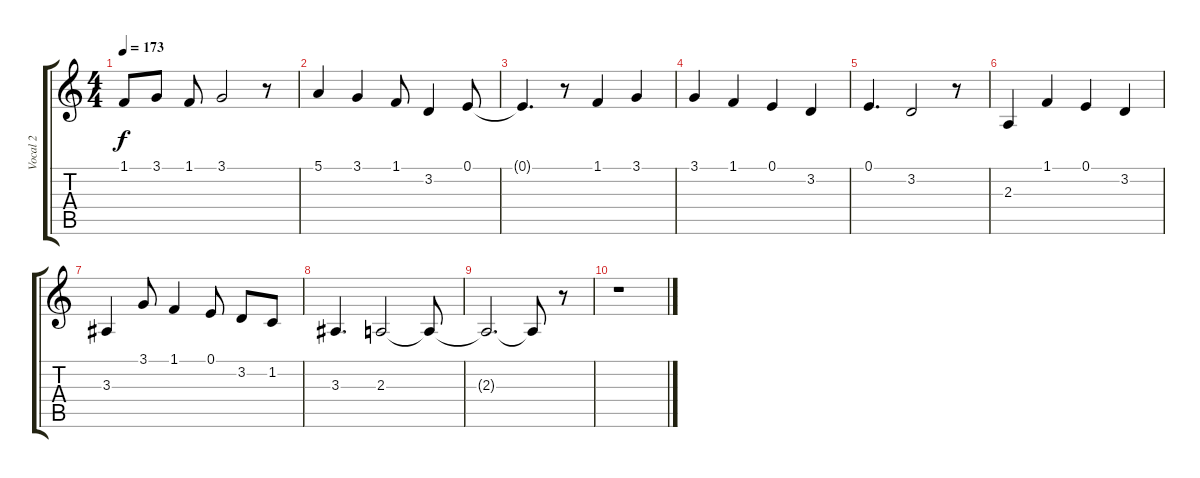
\track ("Vocal 2" "Vocal 2") {instrument voiceoohs}
\staff {score tabs}
\tuning (E4 B3 G3 D3 A2 E2) {hide}
\ts (4 4)
\tempo 173
\clef g2
\ks c
1.1.8{dy f} 3.1.8 1.1.8 3.1.2 r.8 |
5.1.4 3.1.4 1.1.8 3.2.4 0.1.8 |
0.1{t}.4{d} r.8 1.1.4 3.1.4 |
3.1.4 1.1.4 0.1.4 3.2.4 |
0.1.4{d} 3.2.2 r.8 |
2.3.4 1.1.4 0.1.4 3.2.4 |
3.3.4 3.1.8 1.1.4 0.1.8 3.2.8 1.2.8 |
3.3.4{d} 2.3.2 2.3{t}.8 |
2.3{t}.2{d} 2.3{t}.8 r.8 |
r.1
